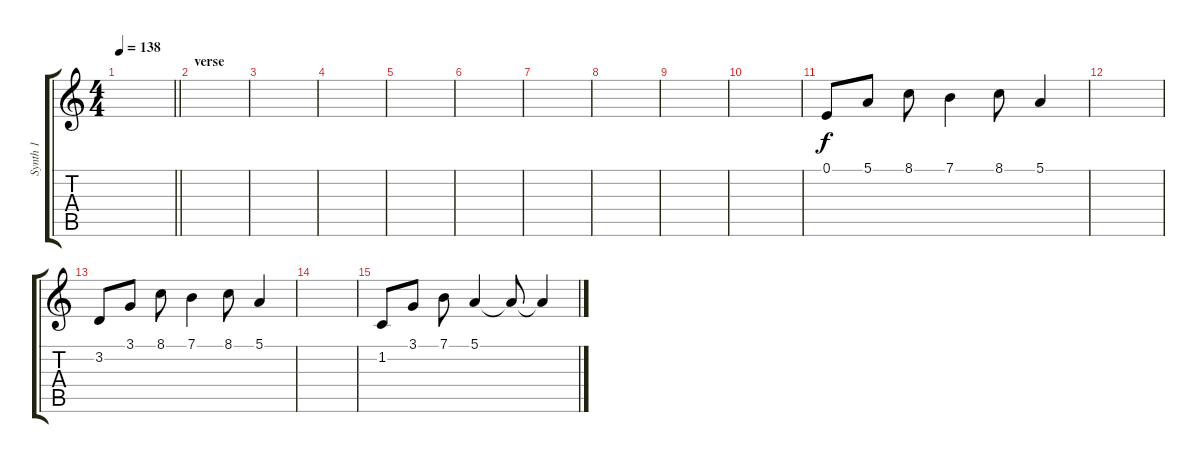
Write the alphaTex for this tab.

\track ("Synth 1" "Synth 1") {instrument lead2sawtooth}
\staff {score tabs}
\tuning (E4 B3 G3 D3 A2 E2) {hide}
\ts (4 4)
\tempo 138
\clef g2
\barLineRight lightlight
\ks c
|
\section ("" "verse")
|
|
|
|
|
|
|
|
|
0.1.8 5.1.8 8.1.8 7.1.4 8.1.8 5.1.4 |
|
3.2.8 3.1.8 8.1.8 7.1.4 8.1.8 5.1.4 |
|
1.2.8 3.1.8 7.1.8 5.1.4 5.1{t}.8 5.1{t}.4
